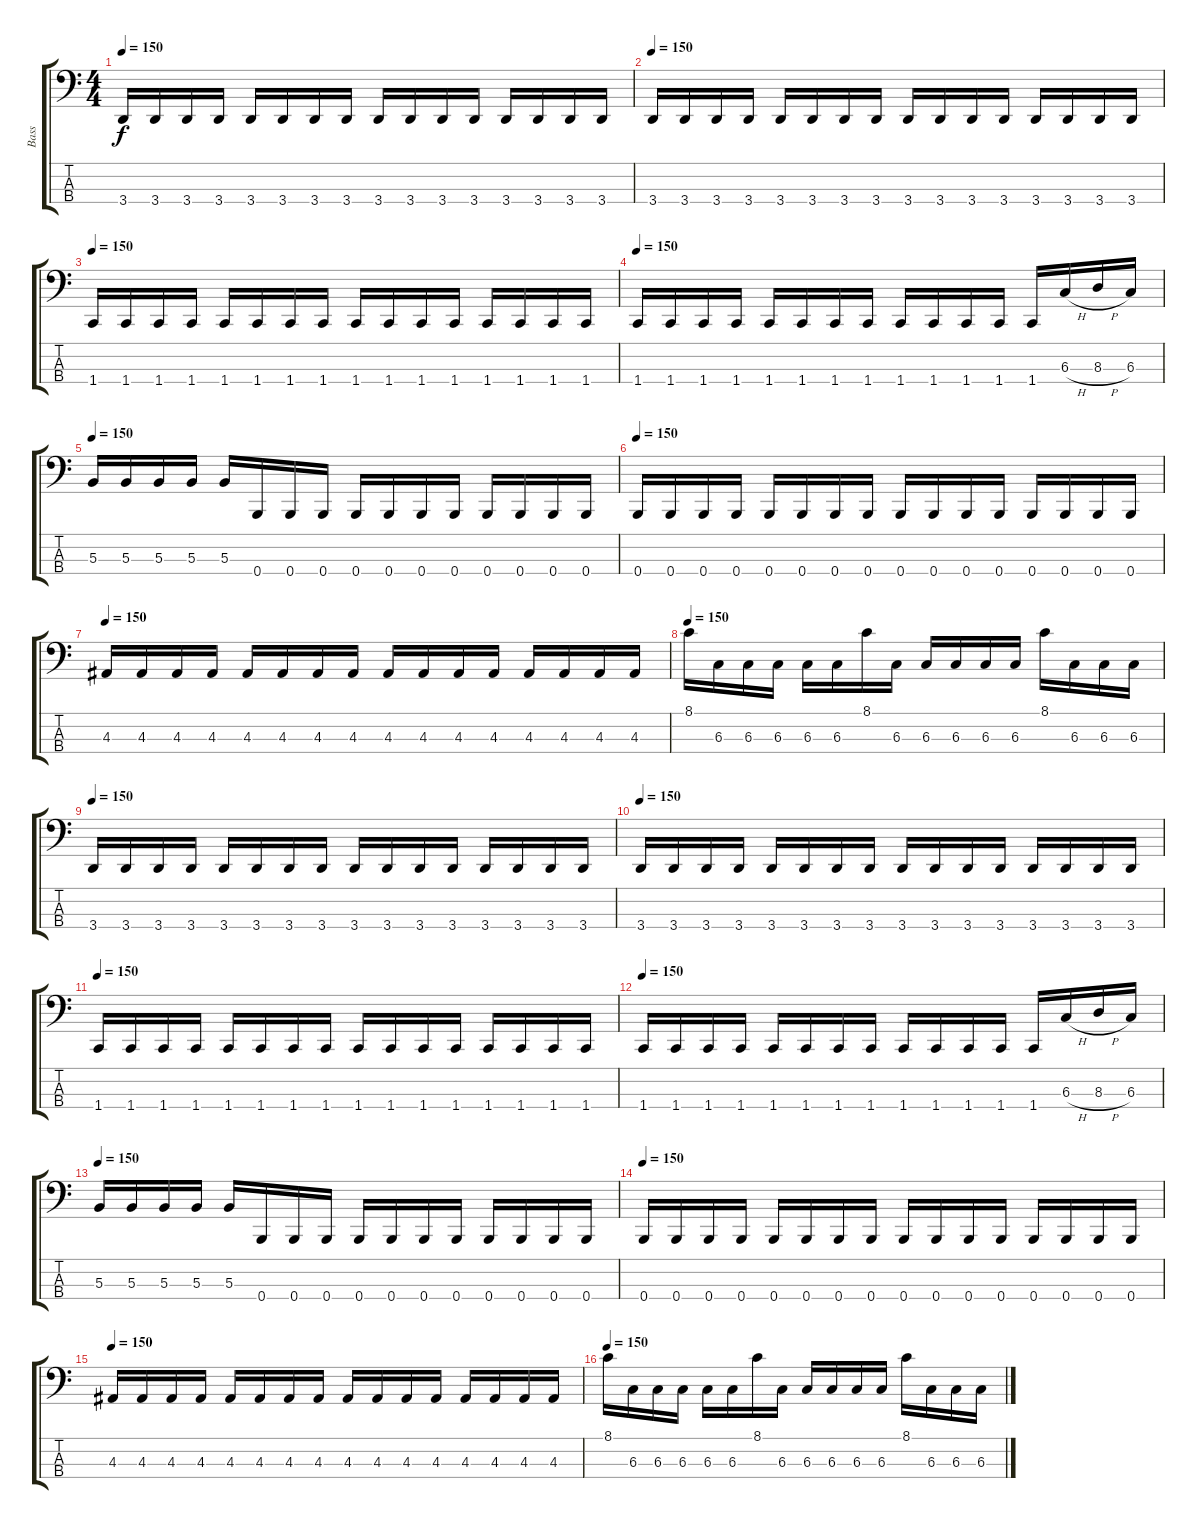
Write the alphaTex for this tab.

\track ("Bass" "Bass") {instrument electricbasspick}
\staff {score tabs}
\tuning (E2 B1 Gb1 B0) {hide}
\ts (4 4)
\tempo 150
\clef f4
\ks c
3.4.16{dy f} 3.4.16 3.4.16 3.4.16 3.4.16 3.4.16 3.4.16 3.4.16 3.4.16 3.4.16 3.4.16 3.4.16 3.4.16 3.4.16 3.4.16 3.4.16 |
\tempo 150
3.4.16 3.4.16 3.4.16 3.4.16 3.4.16 3.4.16 3.4.16 3.4.16 3.4.16 3.4.16 3.4.16 3.4.16 3.4.16 3.4.16 3.4.16 3.4.16 |
\tempo 150
1.4.16 1.4.16 1.4.16 1.4.16 1.4.16 1.4.16 1.4.16 1.4.16 1.4.16 1.4.16 1.4.16 1.4.16 1.4.16 1.4.16 1.4.16 1.4.16 |
\tempo 150
1.4.16 1.4.16 1.4.16 1.4.16 1.4.16 1.4.16 1.4.16 1.4.16 1.4.16 1.4.16 1.4.16 1.4.16 1.4.16 6.3{h}.16 8.3{h}.16 6.3.16 |
\tempo 150
5.3.16 5.3.16 5.3.16 5.3.16 5.3.16 0.4.16 0.4.16 0.4.16 0.4.16 0.4.16 0.4.16 0.4.16 0.4.16 0.4.16 0.4.16 0.4.16 |
\tempo 150
0.4.16 0.4.16 0.4.16 0.4.16 0.4.16 0.4.16 0.4.16 0.4.16 0.4.16 0.4.16 0.4.16 0.4.16 0.4.16 0.4.16 0.4.16 0.4.16 |
\tempo 150
4.3.16 4.3.16 4.3.16 4.3.16 4.3.16 4.3.16 4.3.16 4.3.16 4.3.16 4.3.16 4.3.16 4.3.16 4.3.16 4.3.16 4.3.16 4.3.16 |
\tempo 150
8.1.16 6.3.16 6.3.16 6.3.16 6.3.16 6.3.16 8.1.16 6.3.16 6.3.16 6.3.16 6.3.16 6.3.16 8.1.16 6.3.16 6.3.16 6.3.16 |
\tempo 150
3.4.16 3.4.16 3.4.16 3.4.16 3.4.16 3.4.16 3.4.16 3.4.16 3.4.16 3.4.16 3.4.16 3.4.16 3.4.16 3.4.16 3.4.16 3.4.16 |
\tempo 150
3.4.16 3.4.16 3.4.16 3.4.16 3.4.16 3.4.16 3.4.16 3.4.16 3.4.16 3.4.16 3.4.16 3.4.16 3.4.16 3.4.16 3.4.16 3.4.16 |
\tempo 150
1.4.16 1.4.16 1.4.16 1.4.16 1.4.16 1.4.16 1.4.16 1.4.16 1.4.16 1.4.16 1.4.16 1.4.16 1.4.16 1.4.16 1.4.16 1.4.16 |
\tempo 150
1.4.16 1.4.16 1.4.16 1.4.16 1.4.16 1.4.16 1.4.16 1.4.16 1.4.16 1.4.16 1.4.16 1.4.16 1.4.16 6.3{h}.16 8.3{h}.16 6.3.16 |
\tempo 150
5.3.16 5.3.16 5.3.16 5.3.16 5.3.16 0.4.16 0.4.16 0.4.16 0.4.16 0.4.16 0.4.16 0.4.16 0.4.16 0.4.16 0.4.16 0.4.16 |
\tempo 150
0.4.16 0.4.16 0.4.16 0.4.16 0.4.16 0.4.16 0.4.16 0.4.16 0.4.16 0.4.16 0.4.16 0.4.16 0.4.16 0.4.16 0.4.16 0.4.16 |
\tempo 150
4.3.16 4.3.16 4.3.16 4.3.16 4.3.16 4.3.16 4.3.16 4.3.16 4.3.16 4.3.16 4.3.16 4.3.16 4.3.16 4.3.16 4.3.16 4.3.16 |
\tempo 150
8.1.16 6.3.16 6.3.16 6.3.16 6.3.16 6.3.16 8.1.16 6.3.16 6.3.16 6.3.16 6.3.16 6.3.16 8.1.16 6.3.16 6.3.16 6.3.16
